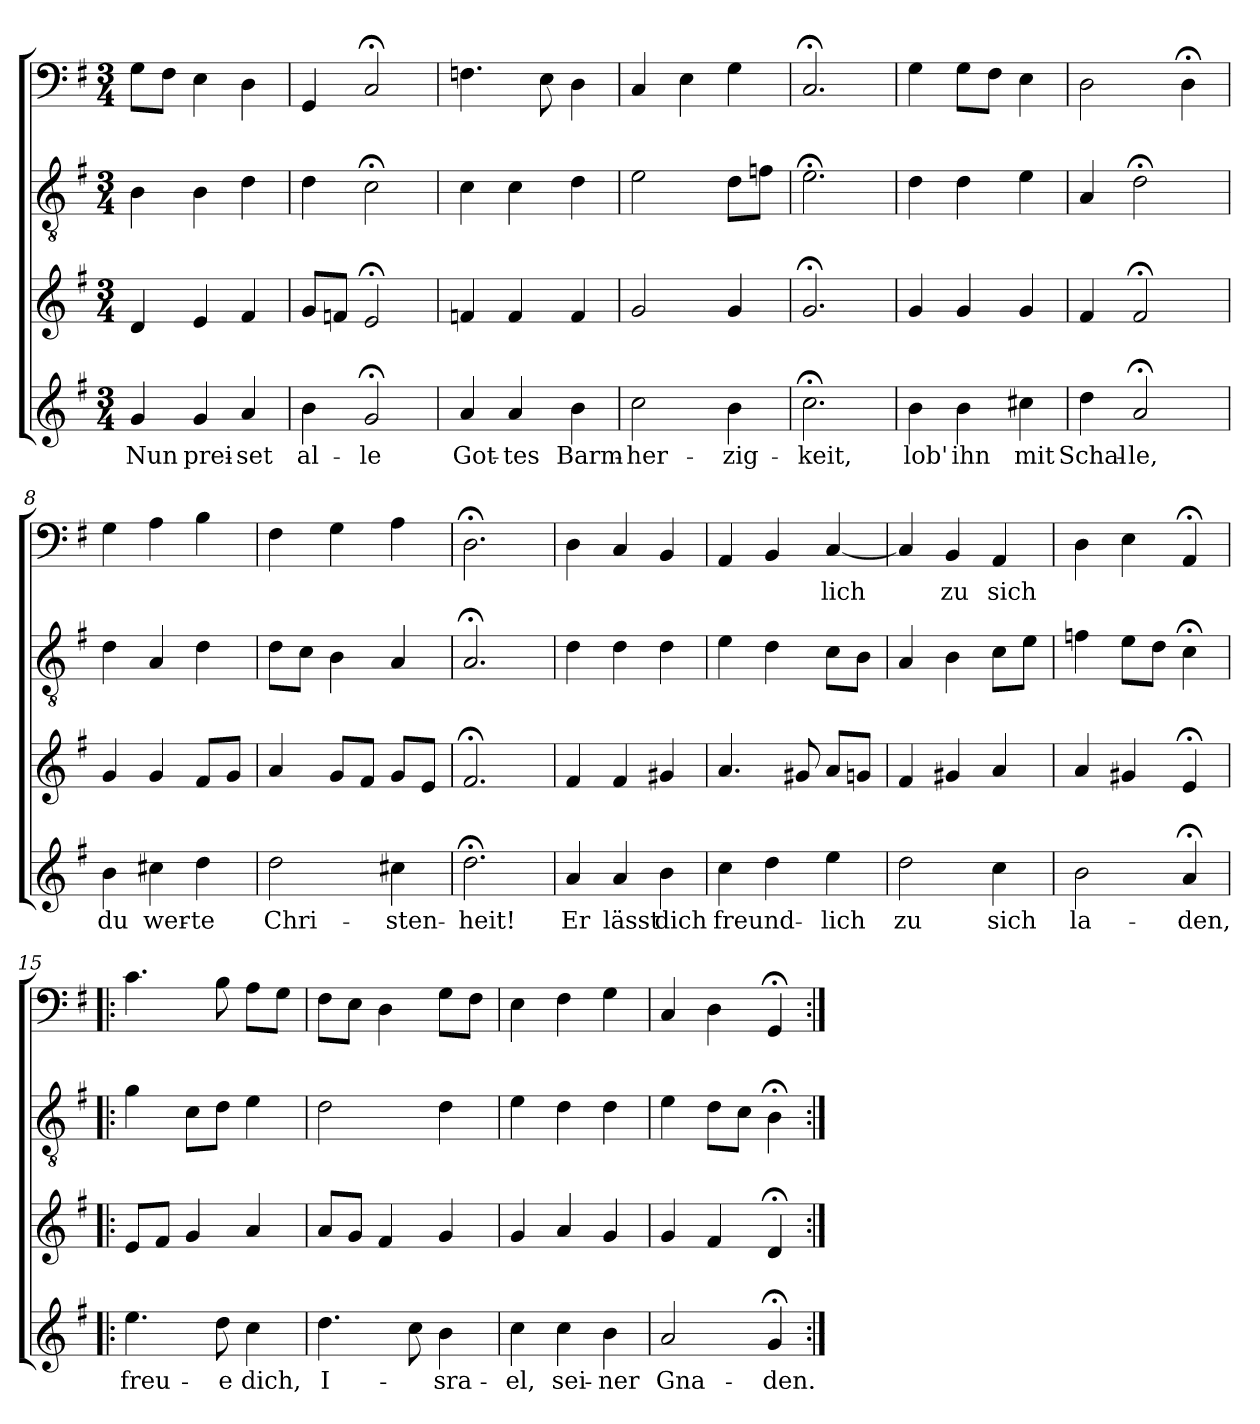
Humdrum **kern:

**kern	**text	**kern	**kern	**kern	**text
*part4	*part4	*part3	*part2	*part1	*part1
*staff4	*staff4	*staff3	*staff2	*staff1	*staff1
*clefG2	*	*clefG2	*clefGv2	*clefF4	*
*k[f#]	*	*k[f#]	*k[f#]	*k[f#]	*
*G:	*	*G:	*G:	*G:	*
*M3/4	*	*M3/4	*M3/4	*M3/4	*
=1	=1	=1	=1	=1	=1
4g/	Nun	4d/	4B\	8G\L	.
.	.	.	.	8F#\J	.
4g/	prei-	4e/	4B\	4E\	.
4a/	-set	4f#/	4d\	4D\	.
=2	=2	=2	=2	=2	=2
4b\	al-	8g/L	4d\	4GG/	.
.	.	8fn/J	.	.	.
2g;</	-le	2e;</	2c;<\	2C;</	.
=3	=3	=3	=3	=3	=3
4a/	Got-	4fn/	4c\	4.Fn\	.
4a/	-tes	4f/	4c\	.	.
.	.	.	.	8E\	.
4b\	Barm-	4f/	4d\	4D\	.
=4	=4	=4	=4	=4	=4
2cc\	-her-	2g/	2e\	4C/	.
.	.	.	.	4E\	.
4b\	-zig-	4g/	8d\L	4G\	.
.	.	.	8fn\J	.	.
=5	=5	=5	=5	=5	=5
2.cc;<\	-keit,	2.g;</	2.e;<\	2.C;</	.
=6	=6	=6	=6	=6	=6
4b\	lob'	4g/	4d\	4G\	.
4b\	ihn	4g/	4d\	8G\L	.
.	.	.	.	8F#\J	.
4cc#X\	mit	4g/	4e\	4E\	.
=7	=7	=7	=7	=7	=7
4dd\	Schal-	4f#/	4A/	2D\	.
2a;</	-le,	2f#;</	2d;<\	.	.
.	.	.	.	4D;<\	.
=8	=8	=8	=8	=8	=8
4b\	du	4g/	4d\	4G\	.
4cc#X\	wer-	4g/	4A/	4A\	.
4dd\	-te	8f#/L	4d\	4B\	.
.	.	8g/J	.	.	.
=9	=9	=9	=9	=9	=9
2dd\	Chri-	4a/	8d\L	4F#\	.
.	.	.	8c\J	.	.
.	.	8g/L	4B\	4G\	.
.	.	8f#/J	.	.	.
4cc#X\	-sten-	8g/L	4A/	4A\	.
.	.	8e/J	.	.	.
=10	=10	=10	=10	=10	=10
2.dd;<\	-heit!	2.f#;</	2.A;</	2.D;<\	.
=11	=11	=11	=11	=11	=11
4a/	Er	4f#/	4d\	4D\	.
4a/	lässt	4f#/	4d\	4C/	.
4b\	dich	4g#X/	4d\	4BB/	.
=12	=12	=12	=12	=12	=12
4cc\	freund-	4.a/	4e\	4AA/	.
4dd\	.	.	4d\	4BB/	.
.	.	8g#X/	.	.	.
4ee\	-lich	8a/L	8c\L	[4C/	-lich
.	.	8gn/J	8B\J	.	.
=13	=13	=13	=13	=13	=13
2dd\	zu	4f#/	4A/	4C/]	.
.	.	4g#X/	4B\	4BB/	zu
4cc\	sich	4a/	8c\L	4AA/	sich
.	.	.	8e\J	.	.
=14	=14	=14	=14	=14	=14
2b\	la-	4a/	4fn\	4D\	.
.	.	4g#X/	8e\L	4E\	.
.	.	.	8d\J	.	.
4a;</	-den,	4e;</	4c;<\	4AA;</	.
=15!|:	=15!|:	=15!|:	=15!|:	=15!|:	=15!|:
4.ee\	freu-	8e/L	4g\	4.c\	.
.	.	8f#/J	.	.	.
.	.	4g/	8c\L	.	.
8dd\	-e	.	8d\J	8B\	.
4cc\	dich,	4a/	4e\	8A\L	.
.	.	.	.	8G\J	.
=16	=16	=16	=16	=16	=16
4.dd\	I-	8a/L	2d\	8F#\L	.
.	.	8g/J	.	8E\J	.
.	.	4f#/	.	4D\	.
8cc\	.	.	.	.	.
4b\	-sra-	4g/	4d\	8G\L	.
.	.	.	.	8F#\J	.
=17	=17	=17	=17	=17	=17
4cc\	-el,	4g/	4e\	4E\	.
4cc\	sei-	4a/	4d\	4F#\	.
4b\	-ner	4g/	4d\	4G\	.
=18	=18	=18	=18	=18	=18
2a/	Gna-	4g/	4e\	4C/	.
.	.	4f#/	8d\L	4D\	.
.	.	.	8c\J	.	.
4g;</	-den.	4d;</	4B;<\	4GG;</	.
=:|!	=:|!	=:|!	=:|!	=:|!	=:|!
*-	*-	*-	*-	*-	*-
